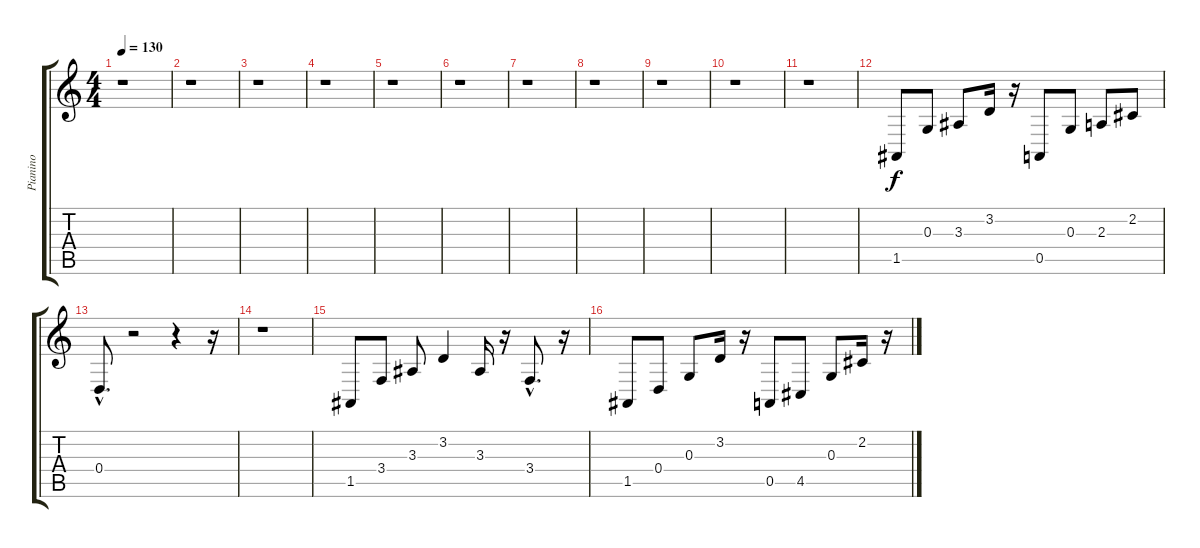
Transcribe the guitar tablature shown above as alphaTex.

\track ("Pianino" "Pianino") {instrument brightacousticpiano}
\staff {score tabs}
\tuning (E4 B3 G3 D3 A2 E2) {hide}
\ts (4 4)
\tempo 130
\clef g2
\ks c
r.1{dy f} |
r.1 |
r.1 |
r.1 |
r.1 |
r.1 |
r.1 |
r.1 |
r.1 |
r.1 |
r.1 |
1.5.8 0.3.8 3.3.8 3.2.16 r.16 0.5.8 0.3.8 2.3.8 2.2.8 |
0.4{hac}.8{d} r.2 r.4 r.16 |
r.1 |
1.5.8 3.4.8 3.3.8 3.2.4 3.3.16 r.16 3.4{hac}.8{d} r.16 |
1.5.8 0.4.8 0.3.8 3.2.16 r.16 0.5.8 4.5.8 0.3.8 2.2.16 r.16
